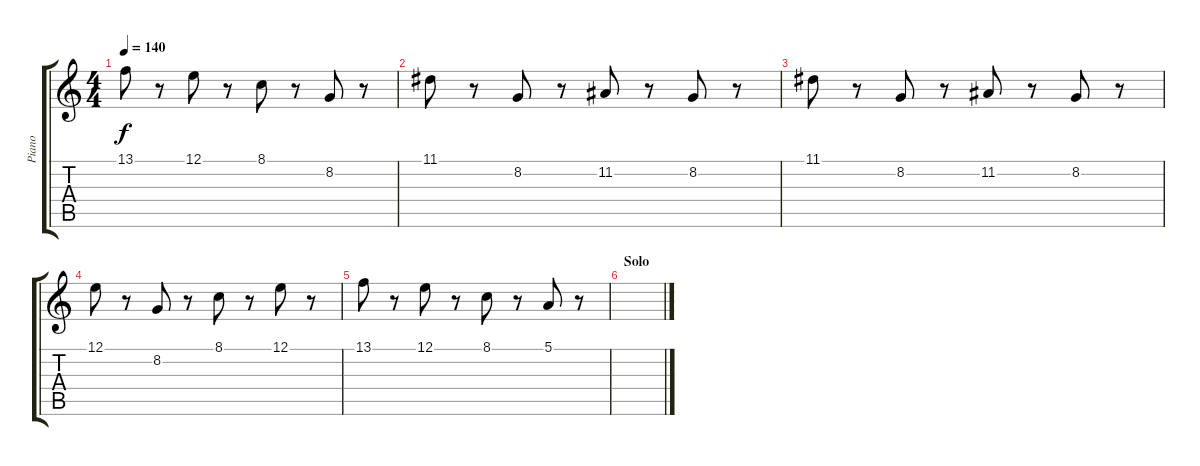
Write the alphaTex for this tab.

\track ("Piano" "Piano") {instrument acousticgrandpiano}
\staff {score tabs}
\tuning (E4 B3 G3 D3 A2 E2) {hide}
\ts (4 4)
\tempo 140
\clef g2
\ks c
13.1.8{dy f} r.8 12.1.8 r.8 8.1.8 r.8 8.2.8 r.8 |
11.1.8{volume 14 instrument flute} r.8 8.2.8 r.8 11.2.8 r.8 8.2.8 r.8 |
11.1.8 r.8 8.2.8 r.8 11.2.8 r.8 8.2.8 r.8 |
12.1.8 r.8 8.2.8 r.8 8.1.8 r.8 12.1.8 r.8 |
13.1.8 r.8 12.1.8 r.8 8.1.8 r.8 5.1.8 r.8 |
\section ("" "Solo")
